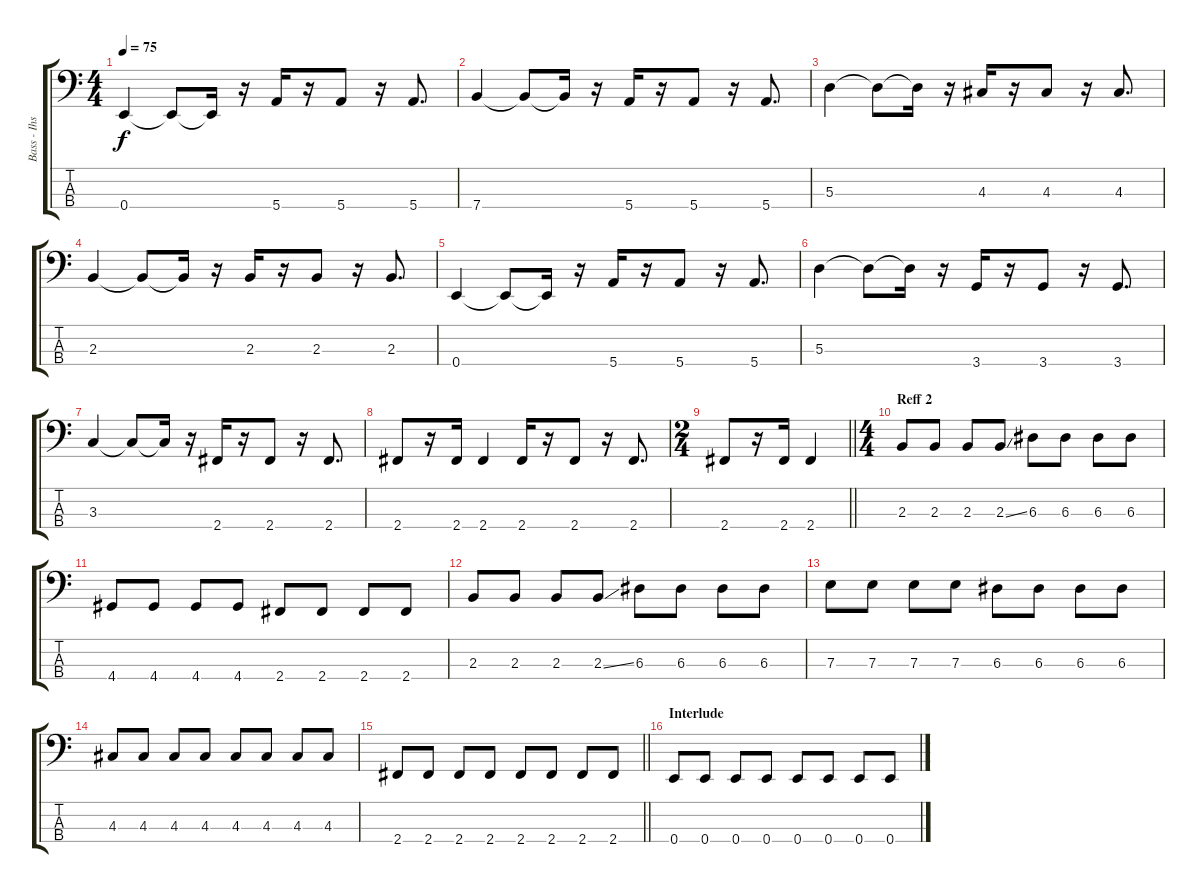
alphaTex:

\track ("Bass - Ihsan" "Bass - Ihs") {instrument electricbassfinger}
\staff {score tabs}
\tuning (G2 D2 A1 E1) {hide}
\ts (4 4)
\tempo 75
\clef f4
\ks c
0.4.4{dy f} 0.4{t}.8 0.4{t}.16 r.16 5.4.16 r.16 5.4.8 r.16 5.4.8{d} |
7.4.4 7.4{t}.8 7.4{t}.16 r.16 5.4.16 r.16 5.4.8 r.16 5.4.8{d} |
5.3.4 5.3{t}.8 5.3{t}.16 r.16 4.3.16 r.16 4.3.8 r.16 4.3.8{d} |
2.3.4 2.3{t}.8 2.3{t}.16 r.16 2.3.16 r.16 2.3.8 r.16 2.3.8{d} |
0.4.4 0.4{t}.8 0.4{t}.16 r.16 5.4.16 r.16 5.4.8 r.16 5.4.8{d} |
5.3.4 5.3{t}.8 5.3{t}.16 r.16 3.4.16 r.16 3.4.8 r.16 3.4.8{d} |
3.3.4 3.3{t}.8 3.3{t}.16 r.16 2.4.16 r.16 2.4.8 r.16 2.4.8{d} |
2.4.8 r.16 2.4.16 2.4.4 2.4.16 r.16 2.4.8 r.16 2.4.8{d} |
\ts (2 4)
\barLineRight lightlight
2.4.8 r.16 2.4.16 2.4.4 |
\ts (4 4)
\section ("" "Reff 2")
2.3.8 2.3.8 2.3.8 2.3{ss}.8 6.3.8 6.3.8 6.3.8 6.3.8 |
4.4.8 4.4.8 4.4.8 4.4.8 2.4.8 2.4.8 2.4.8 2.4.8 |
2.3.8 2.3.8 2.3.8 2.3{ss}.8 6.3.8 6.3.8 6.3.8 6.3.8 |
7.3.8 7.3.8 7.3.8 7.3.8 6.3.8 6.3.8 6.3.8 6.3.8 |
4.3.8 4.3.8 4.3.8 4.3.8 4.3.8 4.3.8 4.3.8 4.3.8 |
\barLineRight lightlight
2.4.8 2.4.8 2.4.8 2.4.8 2.4.8 2.4.8 2.4.8 2.4.8 |
\section ("" "Interlude")
0.4.8 0.4.8 0.4.8 0.4.8 0.4.8 0.4.8 0.4.8 0.4.8
